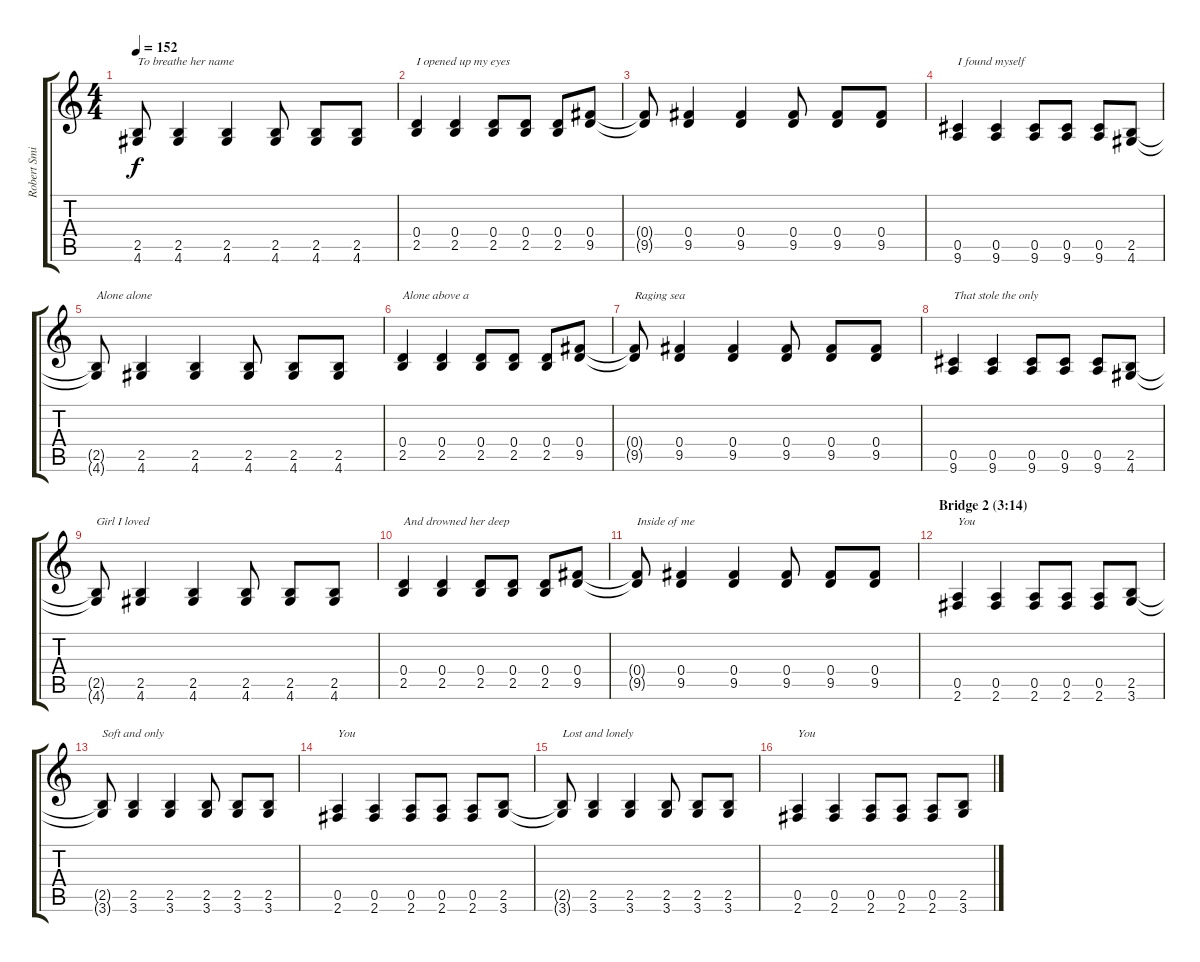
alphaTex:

\track ("Robert Smith (electric rhythm guitar)" "Robert Smi") {instrument electricguitarclean}
\staff {score tabs}
\tuning (E4 B3 G3 D3 A2 E2) {hide}
\ts (4 4)
\tempo 152
\clef g2
\ks c
(2.5{t} 4.6{t}).8{txt "To breathe her name" dy f} (2.5 4.6).4 (2.5 4.6).4 (2.5 4.6).8 (2.5 4.6).8 (2.5 4.6).8 |
(0.4 2.5).4{txt "I opened up my eyes"} (0.4 2.5).4 (0.4 2.5).8 (0.4 2.5).8 (0.4 2.5).8 (0.4 9.5).8 |
(0.4{t} 9.5{t}).8 (0.4 9.5).4 (0.4 9.5).4 (0.4 9.5).8 (0.4 9.5).8 (0.4 9.5).8 |
(0.5 9.6).4{txt "I found myself"} (0.5 9.6).4 (0.5 9.6).8 (0.5 9.6).8 (0.5 9.6).8 (2.5 4.6).8 |
(2.5{t} 4.6{t}).8{txt "Alone alone"} (2.5 4.6).4 (2.5 4.6).4 (2.5 4.6).8 (2.5 4.6).8 (2.5 4.6).8 |
(0.4 2.5).4{txt "Alone above a"} (0.4 2.5).4 (0.4 2.5).8 (0.4 2.5).8 (0.4 2.5).8 (0.4 9.5).8 |
(0.4{t} 9.5{t}).8{txt "Raging sea"} (0.4 9.5).4 (0.4 9.5).4 (0.4 9.5).8 (0.4 9.5).8 (0.4 9.5).8 |
(0.5 9.6).4{txt "That stole the only"} (0.5 9.6).4 (0.5 9.6).8 (0.5 9.6).8 (0.5 9.6).8 (2.5 4.6).8 |
(2.5{t} 4.6{t}).8{txt "Girl I loved"} (2.5 4.6).4 (2.5 4.6).4 (2.5 4.6).8 (2.5 4.6).8 (2.5 4.6).8 |
(0.4 2.5).4{txt "And drowned her deep"} (0.4 2.5).4 (0.4 2.5).8 (0.4 2.5).8 (0.4 2.5).8 (0.4 9.5).8 |
(0.4{t} 9.5{t}).8{txt "Inside of me"} (0.4 9.5).4 (0.4 9.5).4 (0.4 9.5).8 (0.4 9.5).8 (0.4 9.5).8 |
\section ("" "Bridge 2 (3:14)")
(0.5 2.6).4{txt "You"} (0.5 2.6).4 (0.5 2.6).8 (0.5 2.6).8 (0.5 2.6).8 (2.5 3.6).8 |
(2.5{t} 3.6{t}).8{txt "Soft and only"} (2.5 3.6).4 (2.5 3.6).4 (2.5 3.6).8 (2.5 3.6).8 (2.5 3.6).8 |
(0.5 2.6).4{txt "You"} (0.5 2.6).4 (0.5 2.6).8 (0.5 2.6).8 (0.5 2.6).8 (2.5 3.6).8 |
(2.5{t} 3.6{t}).8{txt "Lost and lonely"} (2.5 3.6).4 (2.5 3.6).4 (2.5 3.6).8 (2.5 3.6).8 (2.5 3.6).8 |
(0.5 2.6).4{txt "You"} (0.5 2.6).4 (0.5 2.6).8 (0.5 2.6).8 (0.5 2.6).8 (2.5 3.6).8
